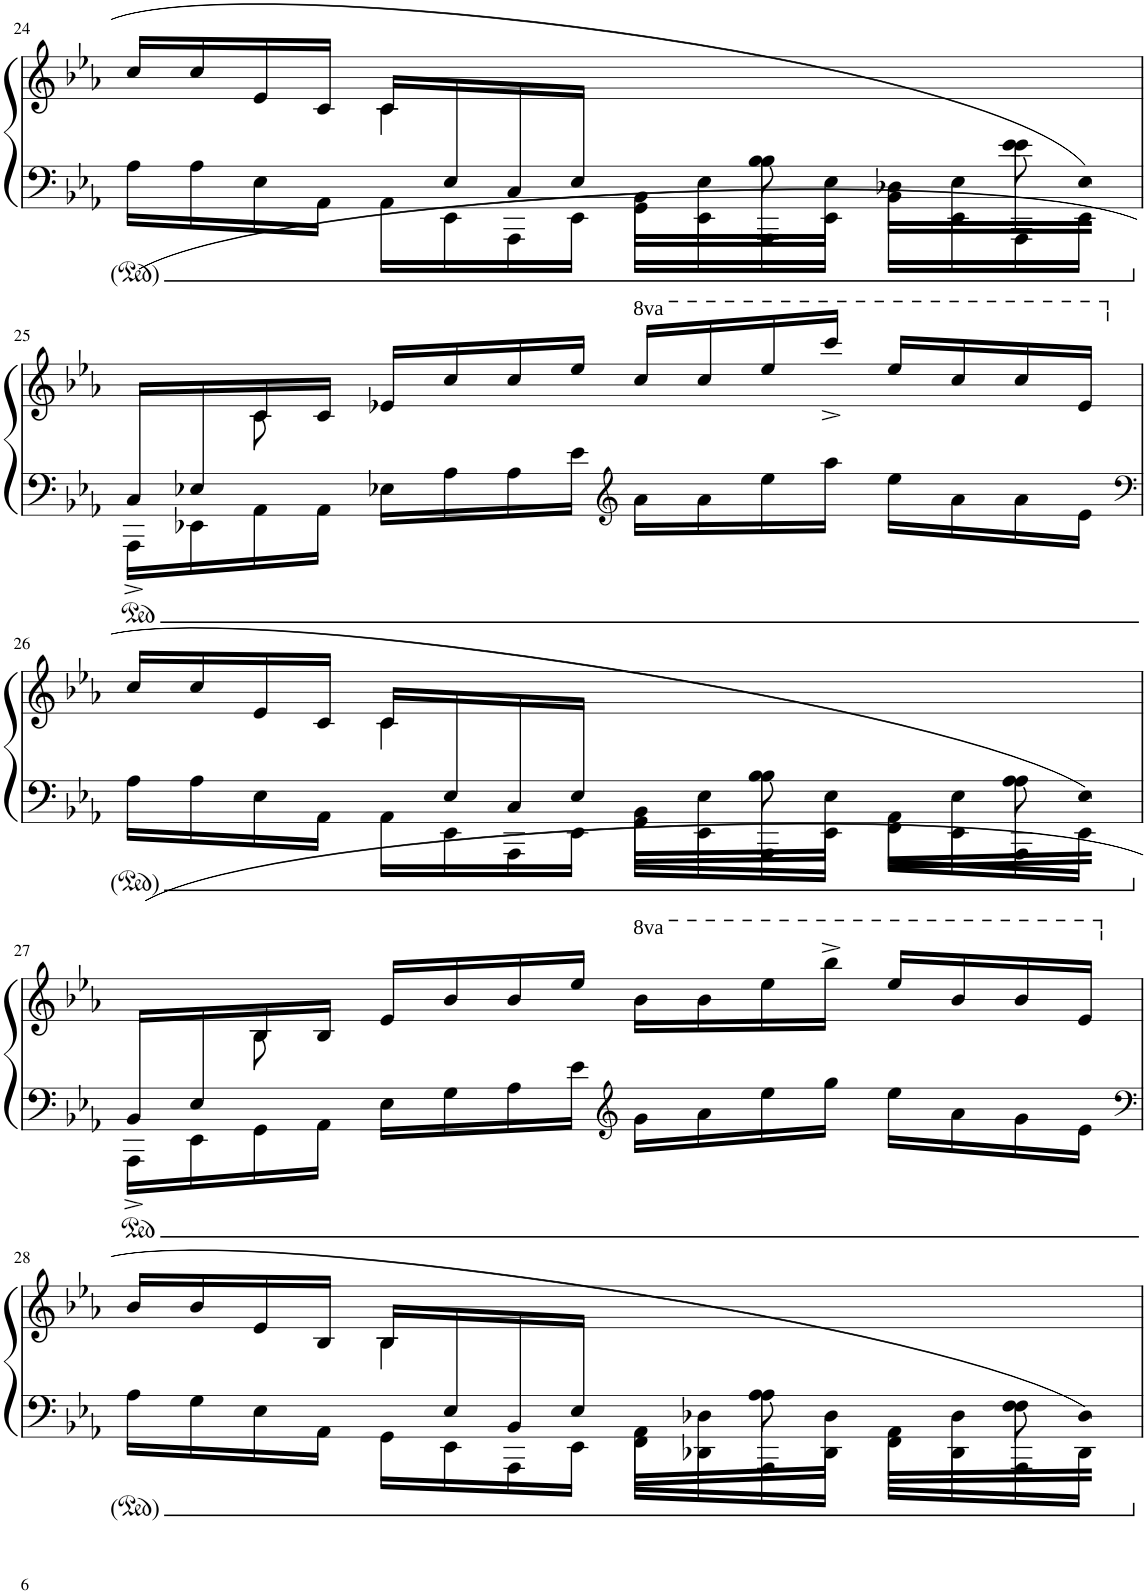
**kern	**kern
*part1	*part1
*staff2	*staff1
*I"Piano	*
*I'Pno	*
!!LO:PB:g=z
*clefF4	*clefG2
*k[b-e-a-]	*k[b-e-a-]
*M4/4	*M4/4
*met(c|)	*met(c|)
=24	=24
*^	*^
*	*^	*	*
16ryy	8ryy	16A-\LL	16cc/LL	4ryy
.	.	16A-\	16cc/	.
.	16ryy@	16E-\	16e-/	.
.	16ryy@	16AA-\JJ	16c/JJ	.
.	16ryy@	16AA-\LL	16c/LL	4c\
16E-/	16ryy@	16EE-\	2ryy	.
16C/	16ryy@	16AAA-\	.	.
16E-/JJ	16ryy@	16EE-\JJ	.	.
16BB-\LL	16ryy@	16GG\LL	.	2ryy
16E-\	16ryy@	16EE-\	.	.
16B-\	8B-\	16AAA-\	.	.
16E-\JJ	.	16EE-\JJ	.	.
16D-X\LL	8ryy	16BB-\LL	.	.
16E-\	.	16EE-\	8.ryy	.
16e-\	8e-\	16AAA-\	.	.
16E-\JJ	.	16EE-\JJ	.	.
*	*v	*v	*	*
!!LO:LB:g=z	!!
=25	=25	=25	=25
16C^/LL	16AAA-\LL	8ryy	8ryy
16E-X/	16EE-X\	.	.
2..ryy	16AA-\	16c/	8c\
.	16AA-\JJ	16c/JJ	.
.	16E-X\LL	16e-X/LL	2.ryy
.	16A-\	16cc/	.
.	16A-\	16cc/	.
.	16e-\JJ	16ee-/JJ	.
*clefG2	*	*	*
*	*	*8va	*
.	16a-\LL	16ccc/LL	.
.	16a-\	16ccc/	.
.	16ee-\	16eee-/	.
.	16aa-\JJ	16cccc^/JJ	.
.	16ee-\LL	16eee-/LL	.
.	16a-\	16ccc/	.
.	16a-\	16ccc/	.
.	16e-\JJ	16ee-/JJ	.
*v	*v	*	*
!!LO:LB:g=z	!!
=26	=26	=26
*clefF4	*	*
*^	*	*
*	*^	*	*
*	*	*	*X8va	*
16ryy	8ryy	16A-\LL	16cc/LL	4ryy
.	.	16A-\	16cc/	.
.	16ryy@	16E-\	16e-/	.
.	16ryy@	16AA-\JJ	16c/JJ	.
.	16ryy@	16AA-\LL	16c/LL	4c\
16E-/	16ryy@	16EE-\	2ryy	.
16C/	16ryy@	16AAA-\	.	.
16E-/JJ	16ryy@	16EE-\JJ	.	.
16BB-\LL	16ryy@	16GG\LL	.	2ryy
16E-\	16ryy@	16EE-\	.	.
16B-\	8B-\	16AAA-\	.	.
16E-\JJ	.	16EE-\JJ	.	.
16AA-\LL	8ryy	16FF\LL	.	.
16E-\	.	16EE-\	8.ryy	.
16A-\	8A-\	16AAA-\	.	.
16E-\JJ	.	16EE-\JJ	.	.
*	*v	*v	*	*
!!LO:LB:g=z	!!
=27	=27	=27	=27
16BB-^/LL	16AAA-\LL	8ryy	8ryy
16E-/	16EE-\	.	.
2..ryy	16GG\	16B-/	8B-\
.	16AA-\JJ	16B-/JJ	.
.	16E-\LL	16e-/LL	2.ryy
.	16G\	16b-/	.
.	16A-\	16b-/	.
.	16e-\JJ	16ee-/JJ	.
*clefG2	*	*	*
*	*	*8va	*
.	16g\LL	16bb-\LL	.
.	16a-\	16bb-\	.
.	16ee-\	16eee-\	.
.	16gg\JJ	16bbb-^\JJ	.
.	16ee-\LL	16eee-/LL	.
.	16a-\	16bb-/	.
.	16g\	16bb-/	.
.	16e-\JJ	16ee-/JJ	.
*v	*v	*	*
!!LO:LB:g=z	!!
=28	=28	=28
*clefF4	*	*
*^	*	*
*	*^	*	*
*	*	*	*X8va	*
16ryy	8ryy	16A-\LL	16b-/LL	4ryy
.	.	16G\	16b-/	.
.	16ryy@	16E-\	16e-/	.
.	16ryy@	16AA-\JJ	16B-/JJ	.
.	16ryy@	16GG\LL	16B-/LL	4B-\
16E-/	16ryy@	16EE-\	2ryy	.
16BB-/	16ryy@	16AAA-\	.	.
16E-/JJ	16ryy@	16EE-\JJ	.	.
16AA-\LL	16ryy@	16FF\LL	.	2ryy
16D-X\	16ryy@	16DD-X\	.	.
16A-\	8A-\	16AAA-\	.	.
16D-\JJ	.	16DD-\JJ	.	.
16AA-\LL	8ryy	16FF\LL	.	.
16D-\	.	16DD-\	8.ryy	.
16F\	8F\	16AAA-\	.	.
16D-\JJ	.	16DD-\JJ	.	.
*v	*v	*v	*	*
*	*v	*v
=	=
*-	*-
